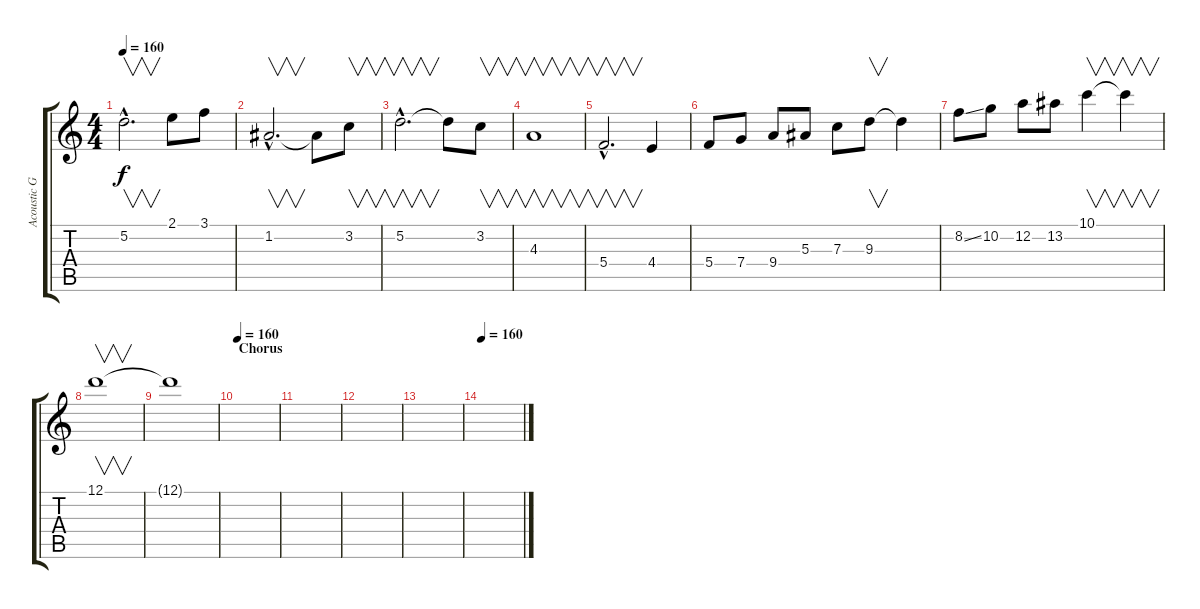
\track ("Acoustic Guitar II" "Acoustic G") {instrument acousticguitarsteel}
\staff {score tabs}
\tuning (D4 A3 F3 C3 G2 D2) {hide}
\ts (4 4)
\tempo 160
\tempo 80
\tempo 160
\clef g2
\ks c
5.2{hac}.2{v d dy f instrument acousticguitarsteel} 2.1.8 3.1.8 |
1.2{hac}.2{v d} 1.2{t}.8 3.2.8{v} |
5.2{hac}.2{v d} 5.2{t}.8 3.2.8{v} |
4.3.1{v} |
5.4{hac}.2{v d} 4.4.4 |
5.4.8 7.4.8 9.4.8 5.3.8 7.3.8 9.3.8{v} 9.3{t}.4 |
8.2{ss}.8 10.2.8 12.2.8 13.2.8 10.1.4{v} 10.1{t}.4{v} |
12.1.1{v} |
12.1{t}.1 |
\section ("" "Chorus")
\tempo 160
|
|
|
|
\tempo 160
